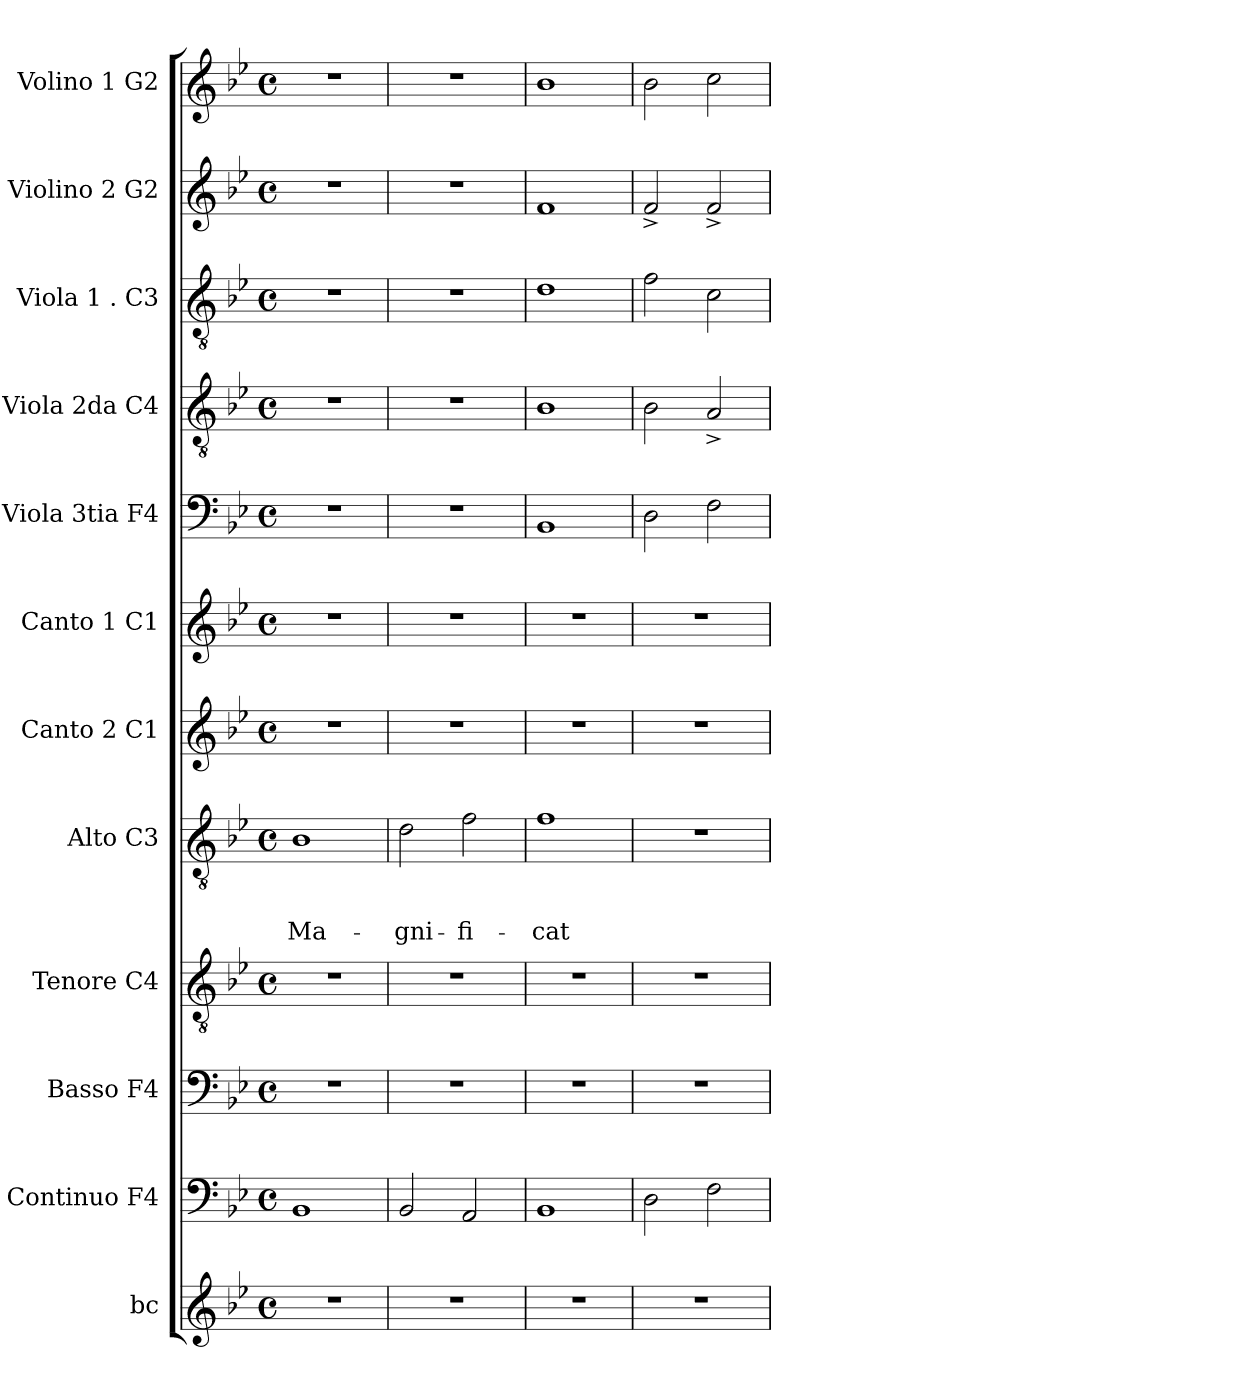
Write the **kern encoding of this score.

**kern	**kern	**kern	**kern	**kern	**text	**text	**text	**kern	**kern	**kern	**kern	**kern	**kern	**kern
*part12	*part11	*part10	*part9	*part8	*part8	*part8	*part8	*part7	*part6	*part5	*part4	*part3	*part2	*part1
*staff12	*staff11	*staff10	*staff9	*staff8	*staff8	*staff8	*staff8	*staff7	*staff6	*staff5	*staff4	*staff3	*staff2	*staff1
*I"bc	*I"Continuo F4	*I"Basso F4	*I"Tenore C4	*I"Alto C3	*	*	*	*I"Canto 2 C1	*I"Canto 1 C1	*I"Viola 3tia F4	*I"Viola 2da C4	*I"Viola 1 . C3	*I"Violino 2 G2	*I"Volino 1 G2
*I'bc	*	*I'B	*I'T	*I'A	*	*	*	*I'C2	*I'C1	*I'Vla3	*I'Vla2	*I'Vla1	*I'Vl2	*I'Vl1
*clefG2	*clefF4	*clefF4	*clefGv2	*clefGv2	*	*	*	*clefG2	*clefG2	*clefF4	*clefGv2	*clefGv2	*clefG2	*clefG2
*k[b-e-]	*k[b-e-]	*k[b-e-]	*k[b-e-]	*k[b-e-]	*	*	*	*k[b-e-]	*k[b-e-]	*k[b-e-]	*k[b-e-]	*k[b-e-]	*k[b-e-]	*k[b-e-]
*B-:	*B-:	*B-:	*B-:	*B-:	*	*	*	*B-:	*B-:	*B-:	*B-:	*B-:	*B-:	*B-:
*M4/4	*M4/4	*M4/4	*M4/4	*M4/4	*	*	*	*M4/4	*M4/4	*M4/4	*M4/4	*M4/4	*M4/4	*M4/4
*met(c)	*met(c)	*met(c)	*met(c)	*met(c)	*	*	*	*met(c)	*met(c)	*met(c)	*met(c)	*met(c)	*met(c)	*met(c)
=1	=1	=1	=1	=1	=1	=1	=1	=1	=1	=1	=1	=1	=1	=1
!	!	!	!	!	!	!	!LO:LY:b	!	!	!	!	!	!	!
1r	1BB-	1r	1r	1B-	.	.	Ma-	1r	1r	1r	1r	1r	1r	1r
=2	=2	=2	=2	=2	=2	=2	=2	=2	=2	=2	=2	=2	=2	=2
!	!	!	!	!	!	!	!LO:LY:b	!	!	!	!	!	!	!
1r	2BB-/	1r	1r	2d\	.	.	-gni-	1r	1r	1r	1r	1r	1r	1r
!	!	!	!	!	!	!	!LO:LY:b	!	!	!	!	!	!	!
.	2AA/	.	.	2f\	.	.	-fi-	.	.	.	.	.	.	.
=3	=3	=3	=3	=3	=3	=3	=3	=3	=3	=3	=3	=3	=3	=3
!	!	!	!	!	!	!	!LO:LY:b	!	!	!	!	!	!	!
1r	1BB-	1r	1r	1f	.	.	-cat	1r	1r	1BB-	1B-	1d	1f	1b-
=4	=4	=4	=4	=4	=4	=4	=4	=4	=4	=4	=4	=4	=4	=4
1r	2D\	1r	1r	1r	.	.	.	1r	1r	2D\	2B-\	2f\	2f^</	2b-\
.	2F\	.	.	.	.	.	.	.	.	2F\	2A^</	2c\	2f^</	2cc\
=	=	=	=	=	=	=	=	=	=	=	=	=	=	=
*-	*-	*-	*-	*-	*-	*-	*-	*-	*-	*-	*-	*-	*-	*-
